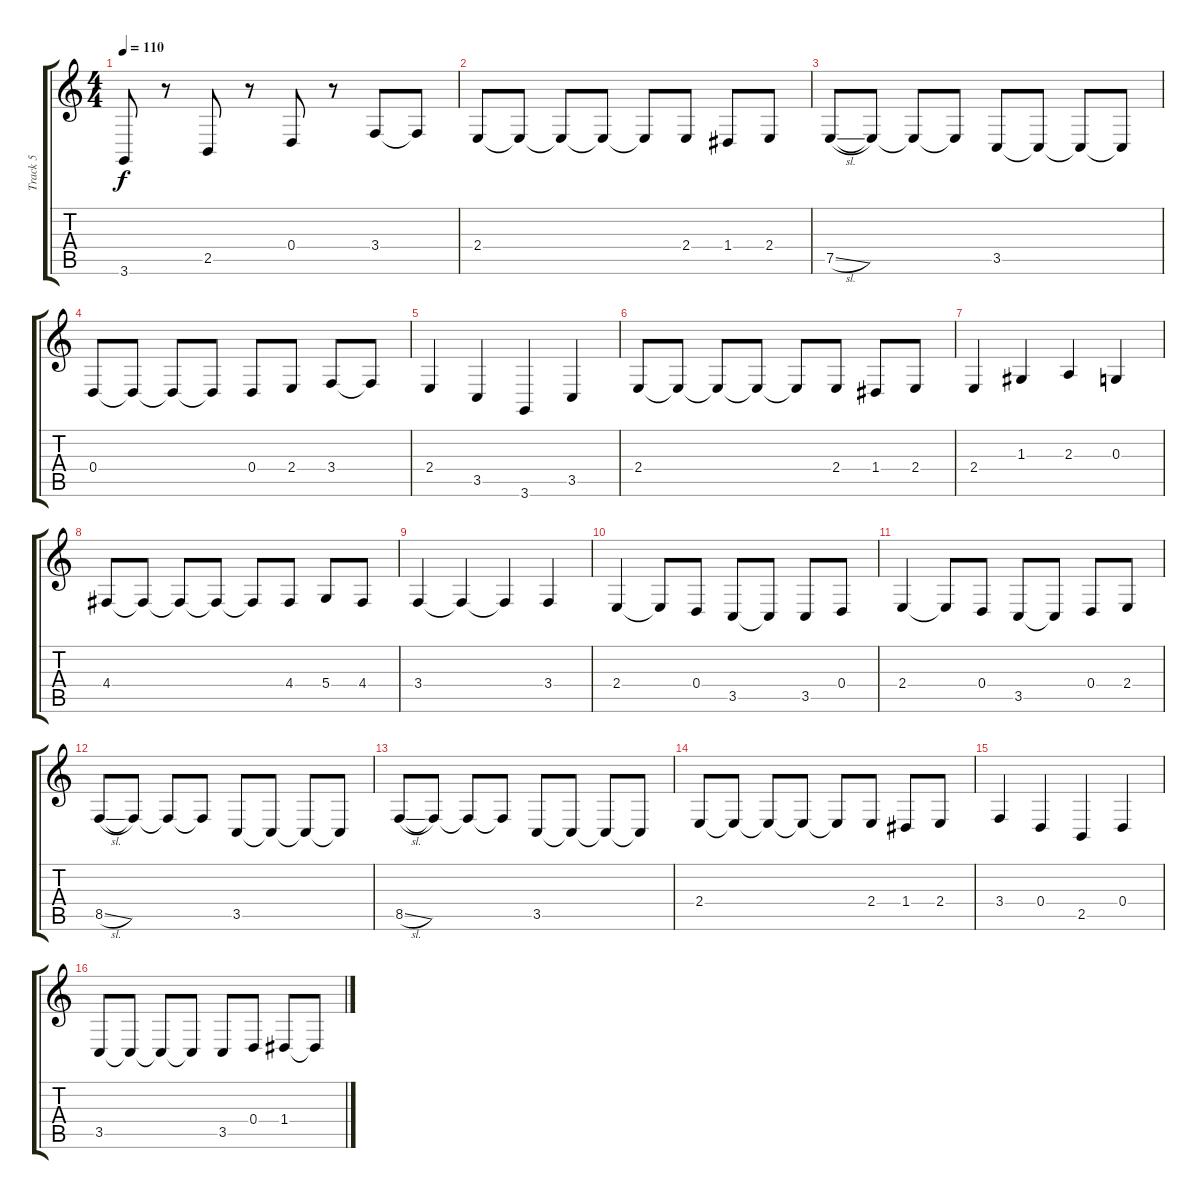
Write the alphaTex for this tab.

\track ("Track 5" "Track 5") {instrument trombone}
\staff {score tabs}
\tuning (E4 B3 G3 D3 A2 E2) {hide}
\ts (4 4)
\tempo 110
\clef g2
\ks c
3.6.8{dy f} r.8 2.5.8 r.8 0.4.8 r.8 3.4.8 3.4{t}.8 |
2.4.8 2.4{t}.8 2.4{t}.8 2.4{t}.8 2.4{t}.8 2.4.8 1.4.8 2.4.8 |
7.5{sl}.8 7.5{t}.8 7.5{t}.8 7.5{t}.8 3.5.8 3.5{t}.8 3.5{t}.8 3.5{t}.8 |
0.4.8 0.4{t}.8 0.4{t}.8 0.4{t}.8 0.4.8 2.4.8 3.4.8 3.4{t}.8 |
2.4.4 3.5.4 3.6.4 3.5.4 |
2.4.8 2.4{t}.8 2.4{t}.8 2.4{t}.8 2.4{t}.8 2.4.8 1.4.8 2.4.8 |
2.4.4 1.3.4 2.3.4 0.3.4 |
4.4.8 4.4{t}.8 4.4{t}.8 4.4{t}.8 4.4{t}.8 4.4.8 5.4.8 4.4.8 |
3.4.4 3.4{t}.4 3.4{t}.4 3.4.4 |
2.4.4 2.4{t}.8 0.4.8 3.5.8 3.5{t}.8 3.5.8 0.4.8 |
2.4.4 2.4{t}.8 0.4.8 3.5.8 3.5{t}.8 0.4.8 2.4.8 |
8.5{sl}.8 8.5{t}.8 8.5{t}.8 8.5{t}.8 3.5.8 3.5{t}.8 3.5{t}.8 3.5{t}.8 |
8.5{sl}.8 8.5{t}.8 8.5{t}.8 8.5{t}.8 3.5.8 3.5{t}.8 3.5{t}.8 3.5{t}.8 |
2.4.8 2.4{t}.8 2.4{t}.8 2.4{t}.8 2.4{t}.8 2.4.8 1.4.8 2.4.8 |
3.4.4 0.4.4 2.5.4 0.4.4 |
3.5.8 3.5{t}.8 3.5{t}.8 3.5{t}.8 3.5.8 0.4.8 1.4.8 1.4{t}.8
